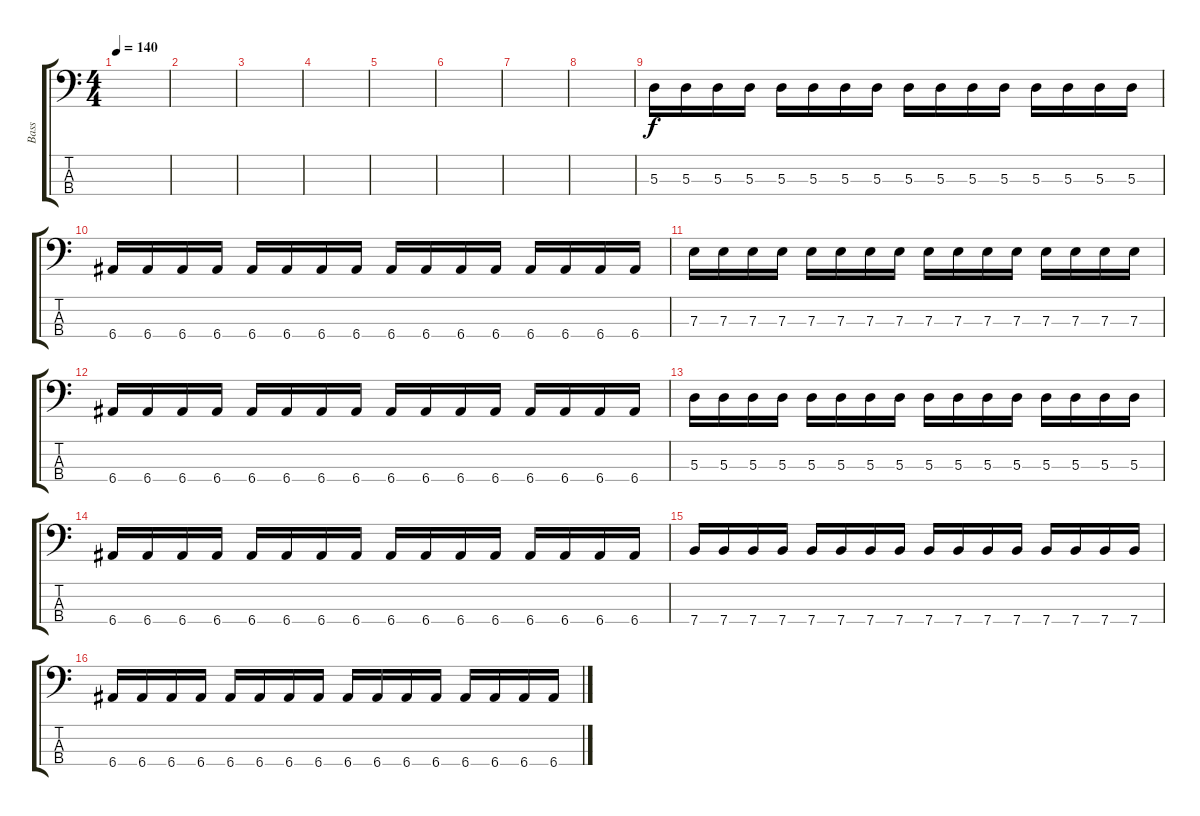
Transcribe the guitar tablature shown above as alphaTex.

\track ("Bass" "Bass") {instrument electricbasspick}
\staff {score tabs}
\tuning (G2 D2 A1 E1) {hide}
\ts (4 4)
\tempo 140
\clef f4
\ks c
|
|
|
|
|
|
|
|
5.3.16 5.3.16 5.3.16 5.3.16 5.3.16 5.3.16 5.3.16 5.3.16 5.3.16 5.3.16 5.3.16 5.3.16 5.3.16 5.3.16 5.3.16 5.3.16 |
6.4.16 6.4.16 6.4.16 6.4.16 6.4.16 6.4.16 6.4.16 6.4.16 6.4.16 6.4.16 6.4.16 6.4.16 6.4.16 6.4.16 6.4.16 6.4.16 |
7.3.16 7.3.16 7.3.16 7.3.16 7.3.16 7.3.16 7.3.16 7.3.16 7.3.16 7.3.16 7.3.16 7.3.16 7.3.16 7.3.16 7.3.16 7.3.16 |
6.4.16 6.4.16 6.4.16 6.4.16 6.4.16 6.4.16 6.4.16 6.4.16 6.4.16 6.4.16 6.4.16 6.4.16 6.4.16 6.4.16 6.4.16 6.4.16 |
5.3.16 5.3.16 5.3.16 5.3.16 5.3.16 5.3.16 5.3.16 5.3.16 5.3.16 5.3.16 5.3.16 5.3.16 5.3.16 5.3.16 5.3.16 5.3.16 |
6.4.16 6.4.16 6.4.16 6.4.16 6.4.16 6.4.16 6.4.16 6.4.16 6.4.16 6.4.16 6.4.16 6.4.16 6.4.16 6.4.16 6.4.16 6.4.16 |
7.4.16 7.4.16 7.4.16 7.4.16 7.4.16 7.4.16 7.4.16 7.4.16 7.4.16 7.4.16 7.4.16 7.4.16 7.4.16 7.4.16 7.4.16 7.4.16 |
6.4.16 6.4.16 6.4.16 6.4.16 6.4.16 6.4.16 6.4.16 6.4.16 6.4.16 6.4.16 6.4.16 6.4.16 6.4.16 6.4.16 6.4.16 6.4.16
